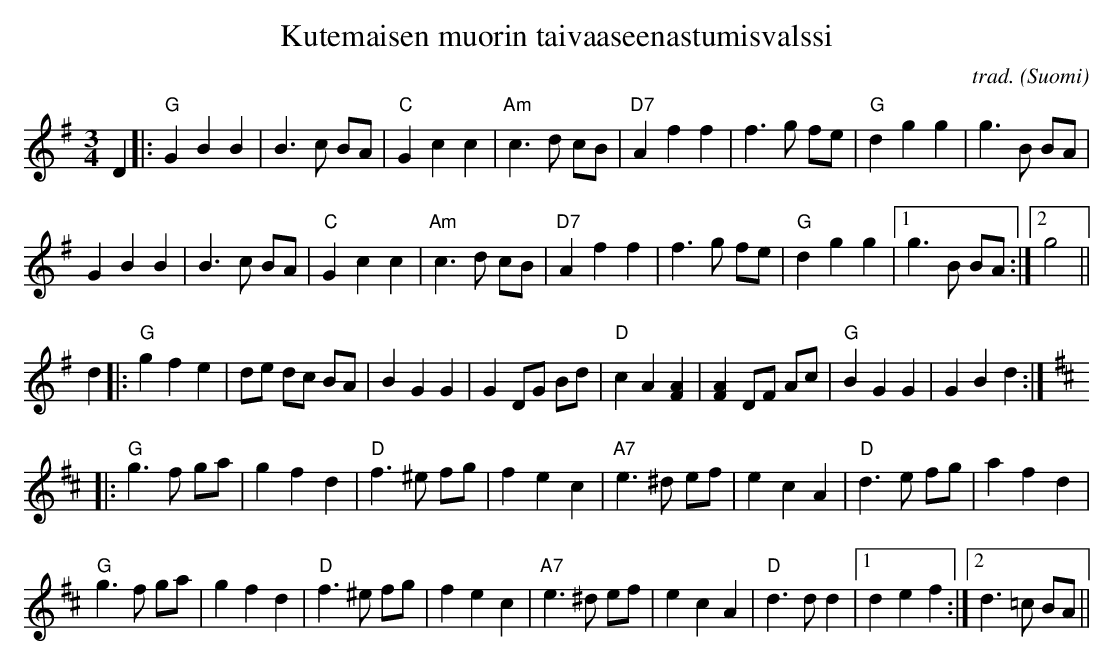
X:1
T:Kutemaisen muorin taivaaseenastumisvalssi
C:trad.
O:Suomi
M:3/4
L:1/4
K:G
D |: "G" G B B | B>c B/A/ | "C" G c c | "Am" c>d c/B/ | "D7" A f f | f>g f/e/ | "G" d g g | g>B B/A/ |
G B B | B>c B/A/ | "C" G c c | "Am" c>d c/B/ | "D7" A f f | f>g f/e/ | "G" d g g |1 g>B B/A/ :|2 g2 ||
d |: "G" g f e | d/e/ d/c/ B/A/ | B G G | G D/G/ B/d/ | "D" c A [FA] | [FA] D/F/ A/c/ | "G" B G G | G B d :|
K:D
|: "G" g>f g/a/ | g f d | "D" f>^e f/g/ | f e c | "A7" e>^d e/f/ | e c A | "D" d>e f/g/ | a f d |
"G" g>f g/a/ | g f d | "D" f>^e f/g/ | f e c | "A7" e>^d e/f/ | e c A | "D" d>d d |1 d e f :|2 d>=c B/A/ ||
